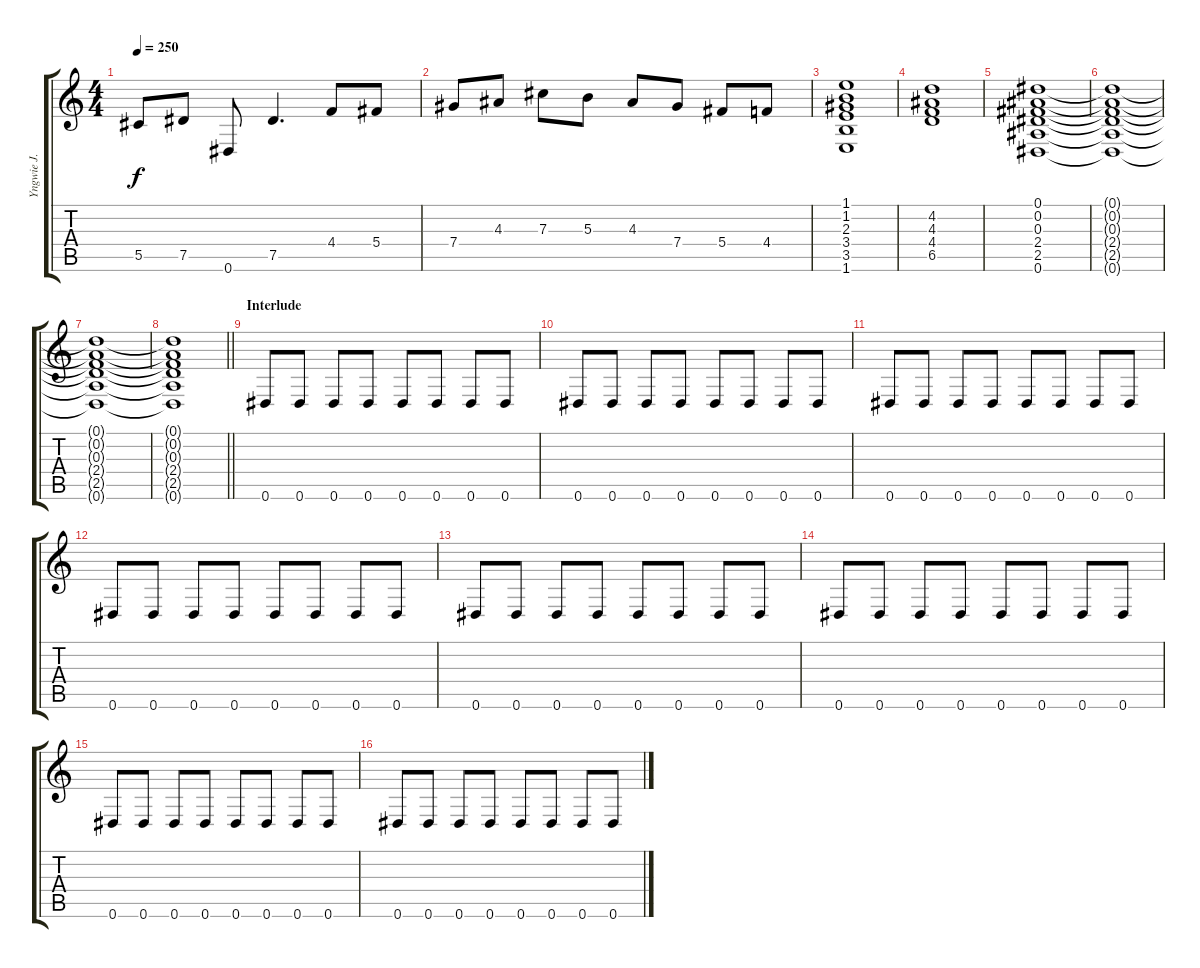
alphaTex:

\track ("Yngwie J. Malmsteen" "Yngwie J. ") {instrument overdrivenguitar}
\staff {score tabs}
\tuning (Eb4 Bb3 Gb3 Db3 Ab2 Eb2) {hide}
\ts (4 4)
\tempo 250
\clef g2
\ks c
5.5.8{dy f} 7.5.8 0.6.8 7.5.4{d} 4.4.8 5.4.8 |
7.4.8 4.3.8 7.3.8 5.3.8 4.3.8 7.4.8 5.4.8 4.4.8 |
(1.1 1.2 2.3 3.4 3.5 1.6).1 |
(4.2 4.3 4.4 6.5).1 |
(0.1 0.2 0.3 2.4 2.5 0.6).1 |
(0.1{t} 0.2{t} 0.3{t} 2.4{t} 2.5{t} 0.6{t}).1 |
(0.1{t} 0.2{t} 0.3{t} 2.4{t} 2.5{t} 0.6{t}).1 |
\barLineRight lightlight
(0.1{t} 0.2{t} 0.3{t} 2.4{t} 2.5{t} 0.6{t}).1 |
\section ("" "Interlude")
0.6.8 0.6.8 0.6.8 0.6.8 0.6.8 0.6.8 0.6.8 0.6.8 |
0.6.8 0.6.8 0.6.8 0.6.8 0.6.8 0.6.8 0.6.8 0.6.8 |
0.6.8 0.6.8 0.6.8 0.6.8 0.6.8 0.6.8 0.6.8 0.6.8 |
0.6.8 0.6.8 0.6.8 0.6.8 0.6.8 0.6.8 0.6.8 0.6.8 |
0.6.8 0.6.8 0.6.8 0.6.8 0.6.8 0.6.8 0.6.8 0.6.8 |
0.6.8 0.6.8 0.6.8 0.6.8 0.6.8 0.6.8 0.6.8 0.6.8 |
0.6.8 0.6.8 0.6.8 0.6.8 0.6.8 0.6.8 0.6.8 0.6.8 |
0.6.8 0.6.8 0.6.8 0.6.8 0.6.8 0.6.8 0.6.8 0.6.8
